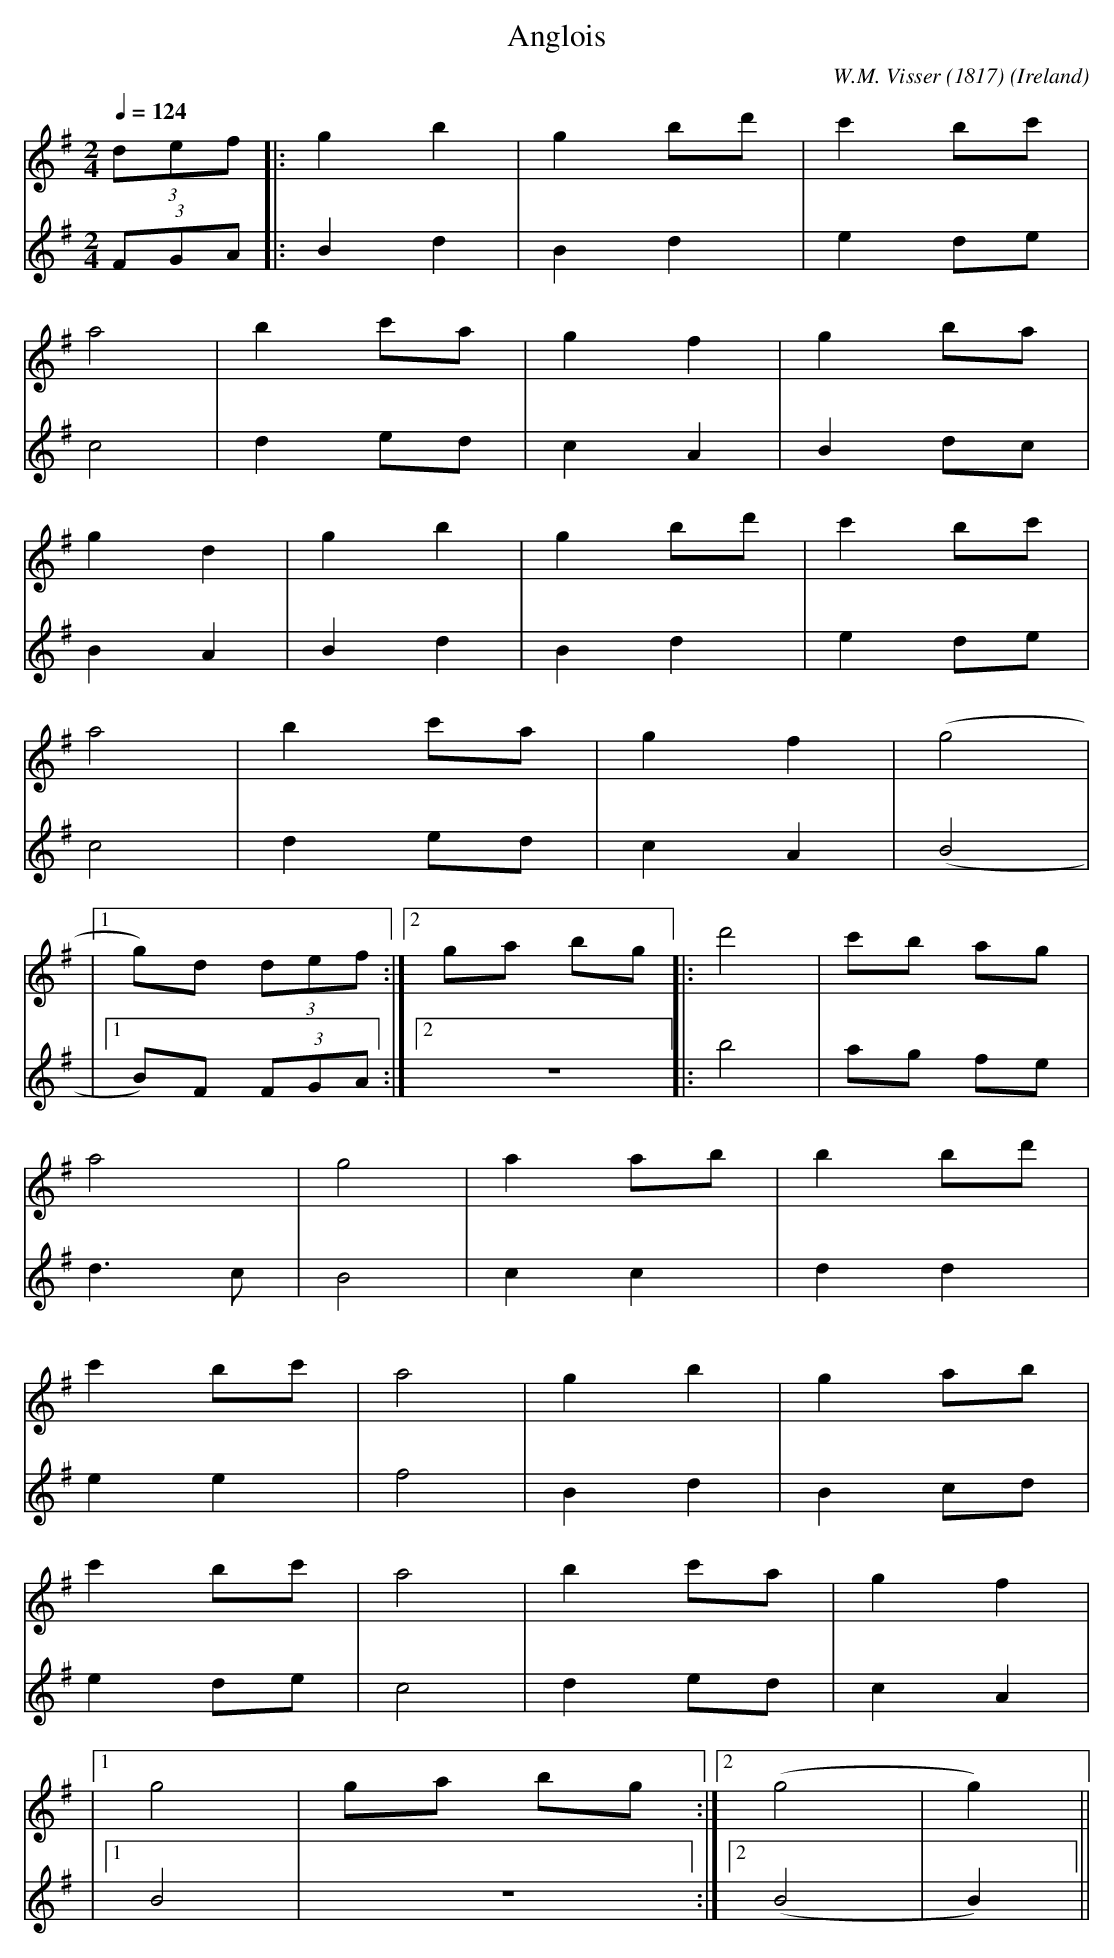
X:1
T:Anglois
C:W.M. Visser (1817)
O:Ireland
M:2/4
L:1/8
Q:1/4=124
K:G
V:1
(3def  |:g2 b2 |g2 bd' |c'2 bc' |
a4 |b2 c'a |g2 f2 |g2 ba |
g2 d2 |g2 b2 |g2 bd' |c'2 bc' |
a4 |b2 c'a |g2 f2 |(g4 |
|1 g)d  (3def :|2 ga bg || |:d'4 |c'b ag |
a4 |g4 |a2 ab |b2 bd' |
c'2 bc' |a4 |g2 b2 |g2 ab |
c'2 bc' |a4 |b2 c'a |g2 f2 |
|1 g4 |ga bg :|2 (g4 |g2) ||
V:2          %2e stem
(3FGA  |:B2 d2 |B2 d2 |e2 de |
c4 |d2 ed |c2 A2 |B2 dc |
B2 A2 |B2 d2 |B2 d2 |e2 de |
c4 |d2 ed |c2 A2 |(B4 |
|1 B)F  (3FGA :|2 z4 || |:b4 |ag fe |
d3 c|B4 |c2 c2 |d2 d2 |
e2 e2 |f4 |B2 d2 |B2 cd |
e2 de |c4 |d2 ed |c2 A2 |
|1 B4 |z4 :|2 (B4 |B2) ||
